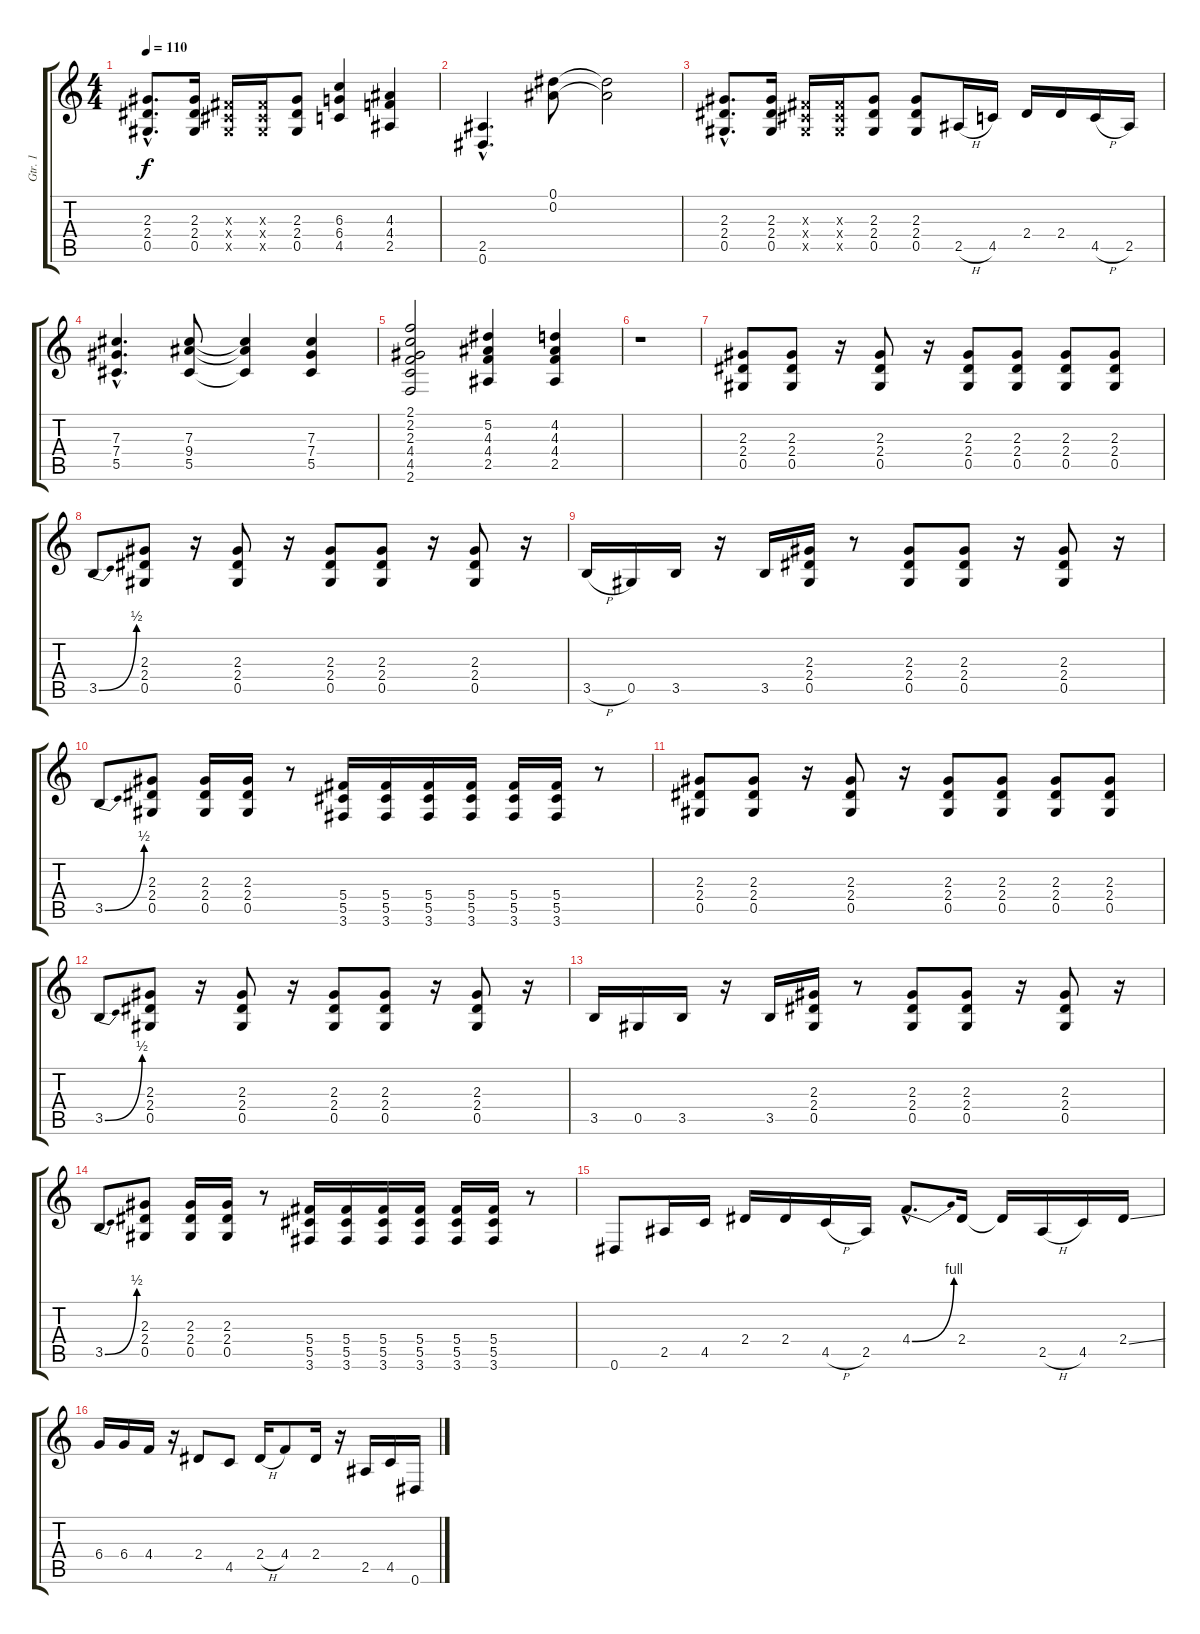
\track ("Gtr. 1" "Gtr. 1") {instrument distortionguitar}
\staff {score tabs}
\tuning (Eb4 Bb3 Gb3 Db3 Ab2 Eb2) {hide}
\ts (4 4)
\tempo 110
\clef g2
\ks c
(2.3{hac} 2.4{hac} 0.5{hac}).8{d dy f} (2.3 2.4 0.5).16 (0.3{x} 0.4{x} 0.5{x}).16 (0.3{x} 0.4{x} 0.5{x}).16 (2.3 2.4 0.5).8 (6.3 6.4 4.5).4 (4.3 4.4 2.5).4 |
(2.5{hac} 0.6{hac}).4{d} (0.1 0.2).8 (0.1{t} 0.2{t}).2 |
(2.3{hac} 2.4{hac} 0.5{hac}).8{d} (2.3 2.4 0.5).16 (0.3{x} 0.4{x} 0.5{x}).16 (0.3{x} 0.4{x} 0.5{x}).16 (2.3 2.4 0.5).8 (2.3 2.4 0.5).8 2.5{h}.16 4.5.16 2.4.16 2.4.16 4.5{h}.16 2.5.16 |
(7.3{hac} 7.4{hac} 5.5{hac}).4{d} (7.3 9.4 5.5).8 (7.3{t} 9.4{t} 5.5{t}).4 (7.3 7.4 5.5).4 |
(2.1 2.2 2.3 4.4 4.5 2.6).2 (5.2 4.3 4.4 2.5).4 (4.2 4.3 4.4 2.5).4 |
r.1 |
(2.3 2.4 0.5).8 (2.3 2.4 0.5).8 r.16 (2.3 2.4 0.5).8 r.16 (2.3 2.4 0.5).8 (2.3 2.4 0.5).8 (2.3 2.4 0.5).8 (2.3 2.4 0.5).8 |
3.5{be (bend 0 0 60 2)}.8 (2.3 2.4 0.5).8 r.16 (2.3 2.4 0.5).8 r.16 (2.3 2.4 0.5).8 (2.3 2.4 0.5).8 r.16 (2.3 2.4 0.5).8 r.16 |
3.5{h}.16 0.5.16 3.5.16 r.16 3.5.16 (2.3 2.4 0.5).16 r.8 (2.3 2.4 0.5).8 (2.3 2.4 0.5).8 r.16 (2.3 2.4 0.5).8 r.16 |
3.5{be (bend 0 0 60 2)}.8 (2.3 2.4 0.5).8 (2.3 2.4 0.5).16 (2.3 2.4 0.5).16 r.8 (5.4 5.5 3.6).16 (5.4 5.5 3.6).16 (5.4 5.5 3.6).16 (5.4 5.5 3.6).16 (5.4 5.5 3.6).16 (5.4 5.5 3.6).16 r.8 |
(2.3 2.4 0.5).8 (2.3 2.4 0.5).8 r.16 (2.3 2.4 0.5).8 r.16 (2.3 2.4 0.5).8 (2.3 2.4 0.5).8 (2.3 2.4 0.5).8 (2.3 2.4 0.5).8 |
3.5{be (bend 0 0 60 2)}.8 (2.3 2.4 0.5).8 r.16 (2.3 2.4 0.5).8 r.16 (2.3 2.4 0.5).8 (2.3 2.4 0.5).8 r.16 (2.3 2.4 0.5).8 r.16 |
3.5.16 0.5.16 3.5.16 r.16 3.5.16 (2.3 2.4 0.5).16 r.8 (2.3 2.4 0.5).8 (2.3 2.4 0.5).8 r.16 (2.3 2.4 0.5).8 r.16 |
3.5{be (bend 0 0 60 2)}.8 (2.3 2.4 0.5).8 (2.3 2.4 0.5).16 (2.3 2.4 0.5).16 r.8 (5.4 5.5 3.6).16 (5.4 5.5 3.6).16 (5.4 5.5 3.6).16 (5.4 5.5 3.6).16 (5.4 5.5 3.6).16 (5.4 5.5 3.6).16 r.8 |
0.6.8 2.5.16 4.5.16 2.4.16 2.4.16 4.5{h}.16 2.5.16 4.4{be (bend 0 0 60 4) hac}.8{d} 2.4.16 2.4{t}.16 2.5{h}.16 4.5.16 2.4{ss}.16 |
6.4.16 6.4.16 4.4.16 r.16 2.4.8 4.5.8 2.4{h}.16 4.4.8 2.4.16 r.16 2.5.16 4.5.16 0.6.16
